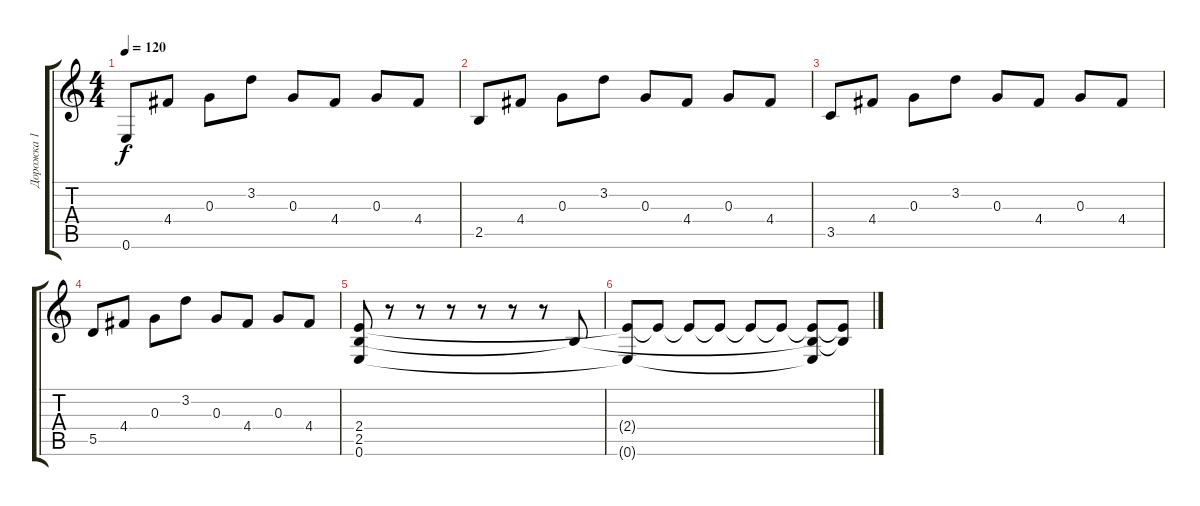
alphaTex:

\track ("Дорожка 1" "Дорожка 1") {instrument acousticguitarsteel}
\staff {score tabs}
\tuning (E4 B3 G3 D3 A2 E2) {hide}
\ts (4 4)
\tempo 120
\clef g2
\ks c
0.6.8{dy f} 4.4.8 0.3.8 3.2.8 0.3.8 4.4.8 0.3.8 4.4.8 |
2.5.8 4.4.8 0.3.8 3.2.8 0.3.8 4.4.8 0.3.8 4.4.8 |
3.5.8 4.4.8 0.3.8 3.2.8 0.3.8 4.4.8 0.3.8 4.4.8 |
5.5.8 4.4.8 0.3.8 3.2.8 0.3.8 4.4.8 0.3.8 4.4.8 |
(2.4 2.5 0.6).8 r.8 r.8 r.8 r.8 r.8 r.8 2.5{t}.8 |
(2.4{t} 0.6{t}).8 2.4{t}.8 2.4{t}.8 2.4{t}.8 2.4{t}.8 2.4{t}.8 (2.4{t} 2.5{t} 0.6{t}).8 (2.4{t} 2.5{t}).8
